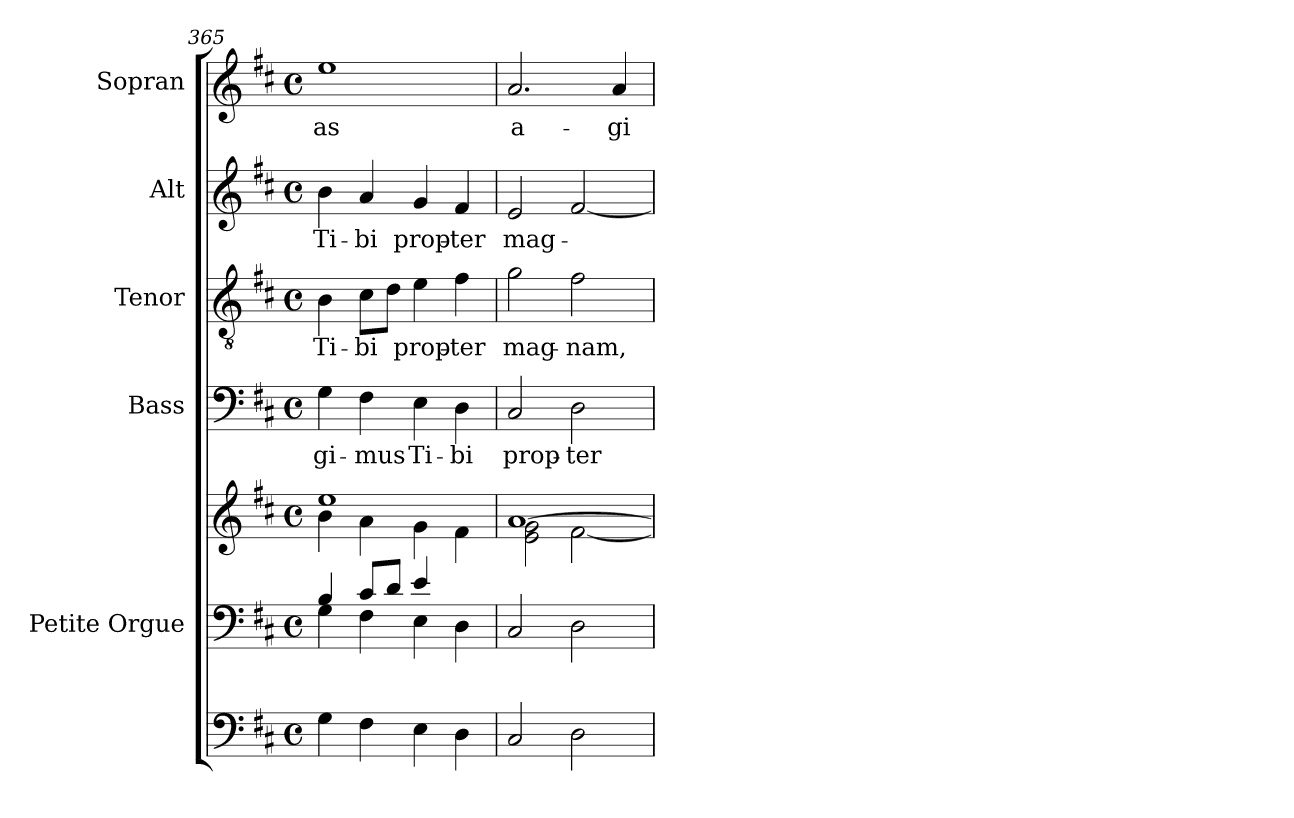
**kern	**kern	**kern	**kern	**text	**kern	**text	**kern	**text	**kern	**text
*part6	*part5	*part5	*part4	*part4	*part3	*part3	*part2	*part2	*part1	*part1
*staff7	*staff6	*staff5	*staff4	*staff4	*staff3	*staff3	*staff2	*staff2	*staff1	*staff1
*	*I"Petite Orgue	*	*I"Bass	*	*I"Tenor	*	*I"Alt	*	*I"Sopran	*
*	*I'Org. 1	*	*I'B.	*	*I'T.	*	*I'A.	*	*I'S.	*
!!LO:PB:g=z
*clefF4	*clefF4	*clefG2	*clefF4	*	*clefGv2	*	*clefG2	*	*clefG2	*
*k[f#c#]	*k[f#c#]	*k[f#c#]	*k[f#c#]	*	*k[f#c#]	*	*k[f#c#]	*	*k[f#c#]	*
*D:	*D:	*D:	*D:	*	*D:	*	*D:	*	*D:	*
*M4/4	*M4/4	*M4/4	*M4/4	*	*M4/4	*	*M4/4	*	*M4/4	*
*met(c)	*met(c)	*met(c)	*met(c)	*	*met(c)	*	*met(c)	*	*met(c)	*
=365	=365	=365	=365	=365	=365	=365	=365	=365	=365	=365
*	*^	*^	*	*	*	*	*	*	*	*
!	!	!	!	!	!	!LO:LY:b	!	!LO:LY:b	!	!LO:LY:b	!	!LO:LY:b
4G\	4B/	4G\	1ee	4b\	4G\	-gi-	4B\	Ti-	4b\	Ti-	1ee	-as
!	!	!	!	!	!	!LO:LY:b	!	!LO:LY:b	!	!LO:LY:b	!	!
4F#\	8c#/L	4F#\	.	4a\	4F#\	-mus	8c#\L	-bi	4a/	-bi	.	.
.	8d/J	.	.	.	.	.	8d\J	.	.	.	.	.
!	!	!	!	!	!	!LO:LY:b	!	!LO:LY:b	!	!LO:LY:b	!	!
4E\	4e/	4E\	.	4g\	4E\	Ti-	4e\	prop-	4g/	prop-	.	.
!	!	!	!	!	!	!LO:LY:b	!	!LO:LY:b	!	!LO:LY:b	!	!
4D\	4ryy	4D\	.	4f#\	4D\	-bi	4f#\	-ter	4f#/	-ter	.	.
=366	=366	=366	=366	=366	=366	=366	=366	=366	=366	=366	=366	=366
!	!	!	!	!	!	!LO:LY:b	!	!LO:LY:b	!	!LO:LY:b	!	!LO:LY:b
*	*v	*v	*	*	*	*	*	*	*	*	*	*
2C#/	2C#/	[>1a	2e\ 2g\	2C#/	prop-	2g\	mag-	2e/	mag-	2.a/	a-
!	!	!	!	!	!LO:LY:b	!	!LO:LY:b	!	!	!	!
2D\	2D\	.	[<2f#\	2D\	-ter	2f#\	-nam,	[2f#/	.	.	.
!	!	!	!	!	!	!	!	!	!	!	!LO:LY:b
.	.	.	.	.	.	.	.	.	.	4a/	-gi-
*	*	*v	*v	*	*	*	*	*	*	*	*
=	=	=	=	=	=	=	=	=	=	=
*-	*-	*-	*-	*-	*-	*-	*-	*-	*-	*-
